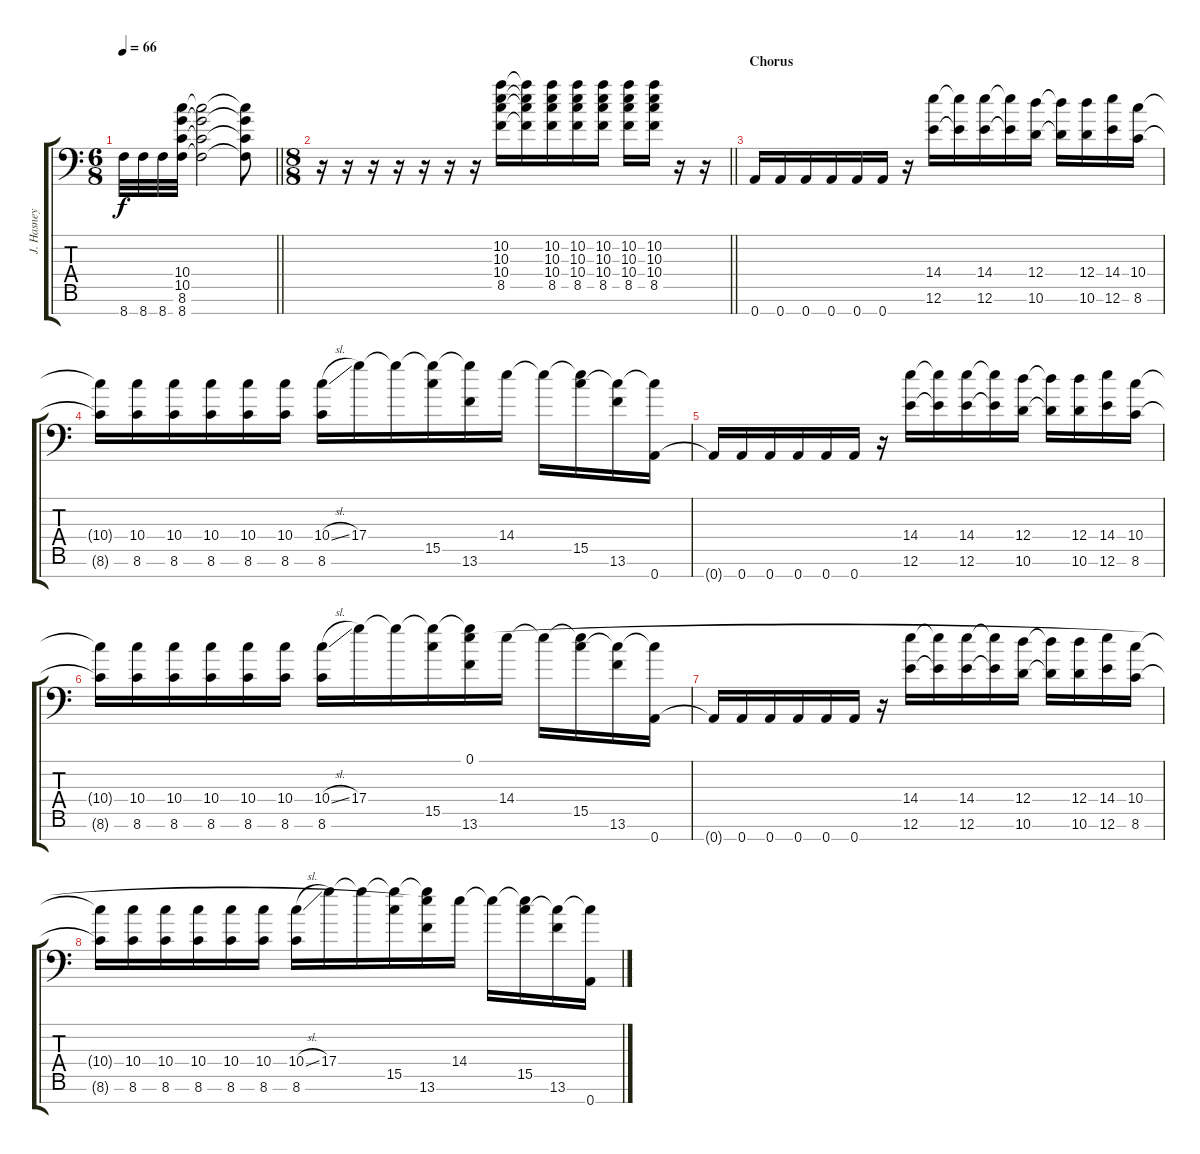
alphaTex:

\track ("J. Hasney" "J. Hasney") {instrument distortionguitar}
\staff {score tabs}
\tuning (E4 B3 Gb3 D3 A2 E2 A1) {hide}
\ts (6 8)
\tempo 66
\clef f4
\barLineRight lightlight
\ks aminor
8.7.32{dy f} 8.7.32 8.7.32 (10.4 10.5 8.6 8.7).32 (10.4{t} 10.5{t} 8.6{t} 8.7{t}).2 (10.4{t} 10.5{t} 8.6{t} 8.7{t}).8 |
\ts (8 8)
\barLineRight lightlight
r.16 r.16 r.16 r.16 r.16 r.16 r.16 (10.2 10.3 10.4 8.5).16 (10.2{t} 10.3{t} 10.4{t} 8.5{t}).16 (10.2 10.3 10.4 8.5).16 (10.2 10.3 10.4 8.5).16 (10.2 10.3 10.4 8.5).16 (10.2 10.3 10.4 8.5).16 (10.2 10.3 10.4 8.5).16 r.16 r.16 |
\section ("" "Chorus")
0.7.16 0.7.16 0.7.16 0.7.16 0.7.16 0.7.16 r.16 (14.4 12.6).16 (14.4{t} 12.6{t}).16 (14.4 12.6).16 (14.4{t} 12.6{t}).16 (12.4 10.6).16 (12.4{t} 10.6{t}).16 (12.4 10.6).16 (14.4 12.6).16 (10.4 8.6).16 |
(10.4{t} 8.6{t}).16 (10.4 8.6).16 (10.4 8.6).16 (10.4 8.6).16 (10.4 8.6).16 (10.4 8.6).16 (10.4{sl} 8.6).16 17.4.16 17.4{t}.16 (17.4{t} 15.5).16 (17.4{t} 13.6).16 14.4.16 14.4{t}.16 (14.4{t} 15.5).16 (15.5{t} 13.6).16 (15.5{t} 0.7).16 |
0.7{t}.16 0.7.16 0.7.16 0.7.16 0.7.16 0.7.16 r.16 (14.4 12.6).16 (14.4{t} 12.6{t}).16 (14.4 12.6).16 (14.4{t} 12.6{t}).16 (12.4 10.6).16 (12.4{t} 10.6{t}).16 (12.4 10.6).16 (14.4 12.6).16 (10.4 8.6).16 |
(10.4{t} 8.6{t}).16 (10.4 8.6).16 (10.4 8.6).16 (10.4 8.6).16 (10.4 8.6).16 (10.4 8.6).16 (10.4{sl} 8.6).16 17.4.16 17.4{t}.16 (17.4{t} 15.5).16 (0.1 17.4{t} 13.6).16 14.4.16 14.4{t}.16 (14.4{t} 15.5).16 (15.5{t} 13.6).16 (15.5{t} 0.7).16 |
0.7{t}.16 0.7.16 0.7.16 0.7.16 0.7.16 0.7.16 r.16 (14.4 12.6).16 (14.4{t} 12.6{t}).16 (14.4 12.6).16 (14.4{t} 12.6{t}).16 (12.4 10.6).16 (12.4{t} 10.6{t}).16 (12.4 10.6).16 (14.4 12.6).16 (10.4 8.6).16 |
(10.4{t} 8.6{t}).16 (10.4 8.6).16 (10.4 8.6).16 (10.4 8.6).16 (10.4 8.6).16 (10.4 8.6).16 (10.4{sl} 8.6).16 17.4.16 17.4{t}.16 (17.4{t} 15.5).16 (0.1{t} 17.4{t} 13.6).16 14.4.16 14.4{t}.16 (14.4{t} 15.5).16 (15.5{t} 13.6).16 (15.5{t} 0.7).16
